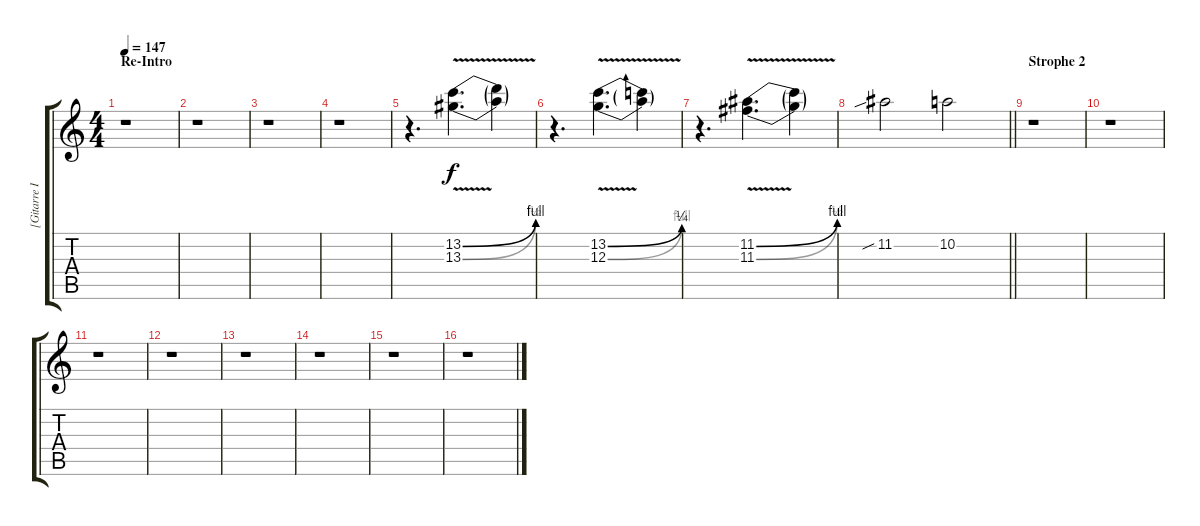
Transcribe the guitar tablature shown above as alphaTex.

\track ("[Gitarre II]" "[Gitarre I") {instrument distortionguitar}
\staff {score tabs}
\tuning (E4 B3 G3 D3 A2 D2) {hide}
\ts (4 4)
\section ("" "Re-Intro")
\tempo 147
\clef g2
\ks c
r.1{dy f} |
r.1 |
r.1 |
r.1 |
r.4{d} (13.2{be (bend 0 0 60 4) v} 13.3{be (bend 0 0 60 2)}).4{d volume 16 instrument distortionguitar} (13.2{t} 13.3{t}).4 |
r.4{d} (13.2{be (bend 0 0 60 1) v} 12.3{be (bend 0 0 60 4)}).4{d} (13.2{t} 12.3{t}).4 |
r.4{d} (11.2{be (bend 0 0 60 4) v} 11.3{be (bend 0 0 60 2)}).4{d} (11.2{t} 11.3{t}).4 |
\barLineRight lightlight
11.2{sib}.2 10.2.2 |
\section ("" "Strophe 2")
r.1 |
r.1 |
r.1 |
r.1 |
r.1 |
r.1 |
r.1 |
r.1
